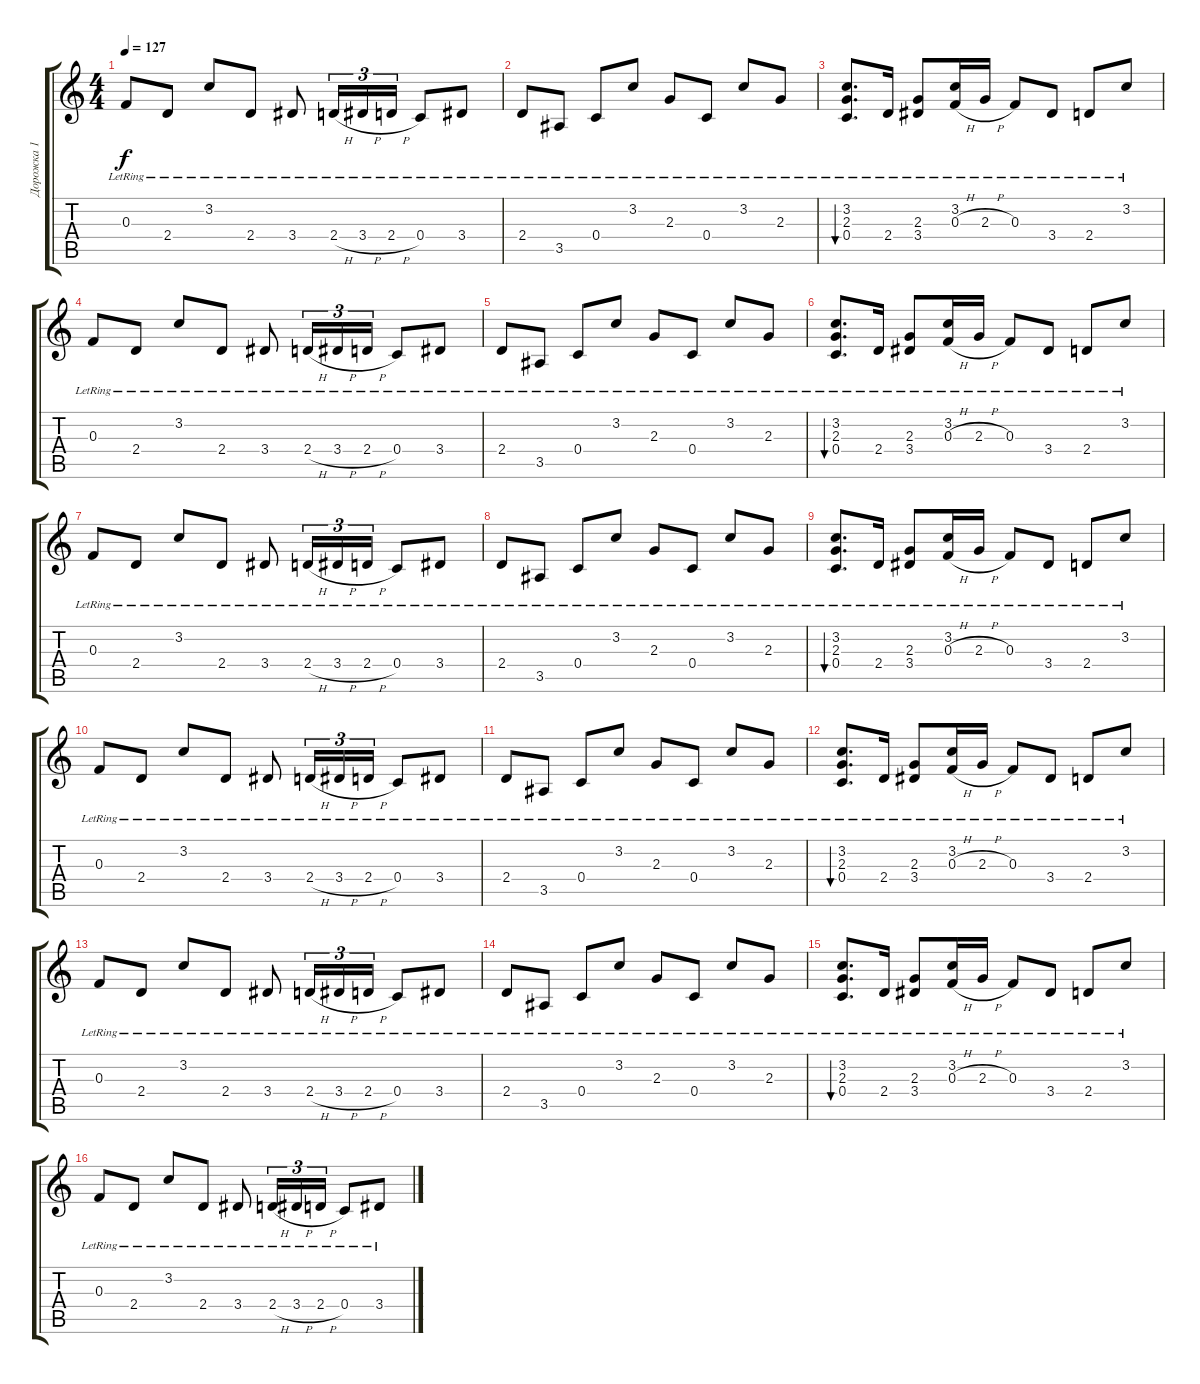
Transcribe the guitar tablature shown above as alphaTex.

\track ("Дорожка 1" "Дорожка 1") {instrument acousticguitarsteel}
\staff {score tabs}
\tuning (D4 A3 F3 C3 G2 C2) {hide}
\ts (4 4)
\tempo 127
\clef g2
\ks c
0.3{lr}.8{dy f} 2.4{lr}.8 3.2{lr}.8 2.4{lr}.8 3.4{lr}.8 2.4{h lr}.16{tu (3 2)} 3.4{h lr}.16{tu (3 2)} 2.4{h lr}.16{tu (3 2)} 0.4{lr}.8 3.4{lr}.8 |
2.4{lr}.8 3.5{lr}.8 0.4{lr}.8 3.2{lr}.8 2.3{lr}.8 0.4{lr}.8 3.2{lr}.8 2.3{lr}.8 |
(3.2{lr} 2.3{lr} 0.4{lr}).8{d bu 240} 2.4{lr}.16 (2.3{lr} 3.4{lr}).8 (3.2{lr} 0.3{h lr}).16 2.3{h lr}.16 0.3{lr}.8 3.4{lr}.8 2.4{lr}.8 3.2{lr}.8 |
0.3{lr}.8 2.4{lr}.8 3.2{lr}.8 2.4{lr}.8 3.4{lr}.8 2.4{h lr}.16{tu (3 2)} 3.4{h lr}.16{tu (3 2)} 2.4{h lr}.16{tu (3 2)} 0.4{lr}.8 3.4{lr}.8 |
2.4{lr}.8 3.5{lr}.8 0.4{lr}.8 3.2{lr}.8 2.3{lr}.8 0.4{lr}.8 3.2{lr}.8 2.3{lr}.8 |
(3.2{lr} 2.3{lr} 0.4{lr}).8{d bu 240} 2.4{lr}.16 (2.3{lr} 3.4{lr}).8 (3.2{lr} 0.3{h lr}).16 2.3{h lr}.16 0.3{lr}.8 3.4{lr}.8 2.4{lr}.8 3.2{lr}.8 |
0.3{lr}.8 2.4{lr}.8 3.2{lr}.8 2.4{lr}.8 3.4{lr}.8 2.4{h lr}.16{tu (3 2)} 3.4{h lr}.16{tu (3 2)} 2.4{h lr}.16{tu (3 2)} 0.4{lr}.8 3.4{lr}.8 |
2.4{lr}.8 3.5{lr}.8 0.4{lr}.8 3.2{lr}.8 2.3{lr}.8 0.4{lr}.8 3.2{lr}.8 2.3{lr}.8 |
(3.2{lr} 2.3{lr} 0.4{lr}).8{d bu 240} 2.4{lr}.16 (2.3{lr} 3.4{lr}).8 (3.2{lr} 0.3{h lr}).16 2.3{h lr}.16 0.3{lr}.8 3.4{lr}.8 2.4{lr}.8 3.2{lr}.8 |
0.3{lr}.8 2.4{lr}.8 3.2{lr}.8 2.4{lr}.8 3.4{lr}.8 2.4{h lr}.16{tu (3 2)} 3.4{h lr}.16{tu (3 2)} 2.4{h lr}.16{tu (3 2)} 0.4{lr}.8 3.4{lr}.8 |
2.4{lr}.8 3.5{lr}.8 0.4{lr}.8 3.2{lr}.8 2.3{lr}.8 0.4{lr}.8 3.2{lr}.8 2.3{lr}.8 |
(3.2{lr} 2.3{lr} 0.4{lr}).8{d bu 240} 2.4{lr}.16 (2.3{lr} 3.4{lr}).8 (3.2{lr} 0.3{h lr}).16 2.3{h lr}.16 0.3{lr}.8 3.4{lr}.8 2.4{lr}.8 3.2{lr}.8 |
0.3{lr}.8 2.4{lr}.8 3.2{lr}.8 2.4{lr}.8 3.4{lr}.8 2.4{h lr}.16{tu (3 2)} 3.4{h lr}.16{tu (3 2)} 2.4{h lr}.16{tu (3 2)} 0.4{lr}.8 3.4{lr}.8 |
2.4{lr}.8 3.5{lr}.8 0.4{lr}.8 3.2{lr}.8 2.3{lr}.8 0.4{lr}.8 3.2{lr}.8 2.3{lr}.8 |
(3.2{lr} 2.3{lr} 0.4{lr}).8{d bu 240} 2.4{lr}.16 (2.3{lr} 3.4{lr}).8 (3.2{lr} 0.3{h lr}).16 2.3{h lr}.16 0.3{lr}.8 3.4{lr}.8 2.4{lr}.8 3.2{lr}.8 |
0.3{lr}.8 2.4{lr}.8 3.2{lr}.8 2.4{lr}.8 3.4{lr}.8 2.4{h lr}.16{tu (3 2)} 3.4{h lr}.16{tu (3 2)} 2.4{h lr}.16{tu (3 2)} 0.4{lr}.8 3.4{lr}.8
